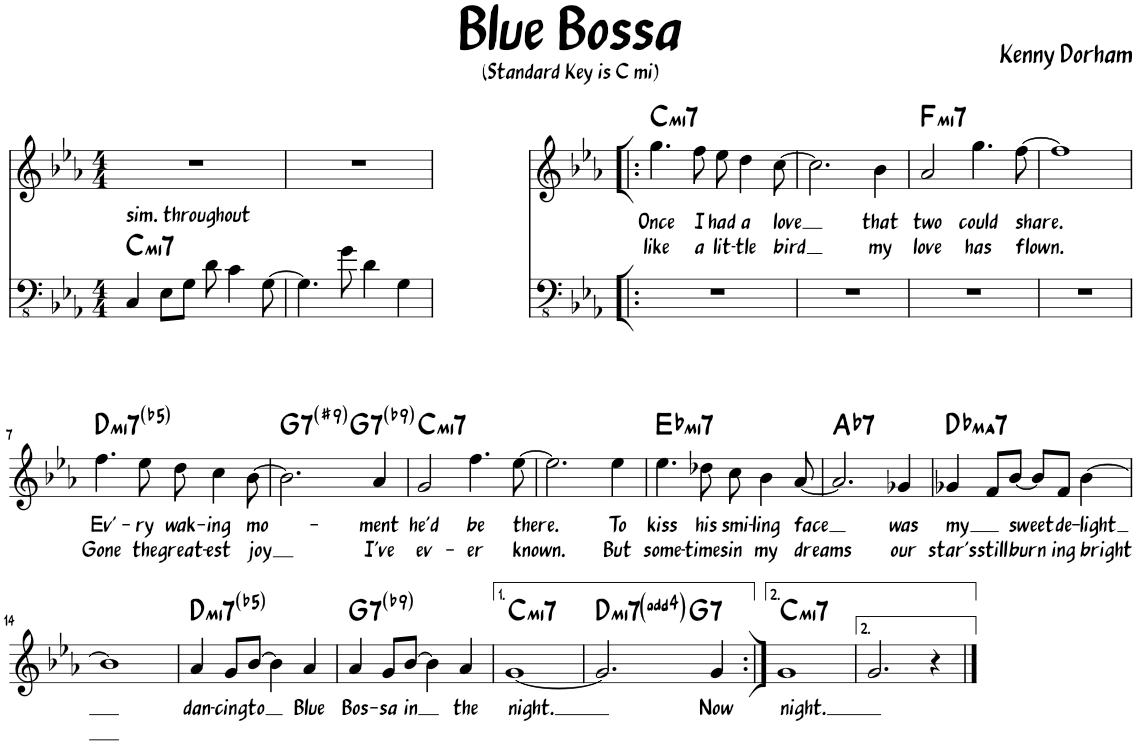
**kern	**harte	**kern	**text	**text	**harte
*part2	*part2	*part1	*part1	*part1	*part1
*staff2	*	*staff1	*staff1	*staff1	*
*I"Acoustic Bass	*	*I"Piano	*	*	*
*I'Ac b	*	*I'Pno	*	*	*
*clefFv4	*	*clefG2	*	*	*
*k[b-e-a-]	*	*k[b-e-a-]	*	*	*
*M4/4	*	*M4/4	*	*	*
=1	=1	=1	=1	=1	=1
!LO:TX:a:t=sim. throughout	!LO:H:kt=mi7	!	!	!	!
4CC/	C:min7	1r	.	.	.
8EE-\L	.	.	.	.	.
8GG\J	.	.	.	.	.
8D\	.	.	.	.	.
4C\	.	.	.	.	.
[8GG\	.	.	.	.	.
=2	=2	=2	=2	=2	=2
4.GG\]	.	1r	.	.	.
8G\	.	.	.	.	.
4D\	.	.	.	.	.
4GG\	.	.	.	.	.
=3!|:	=3!|:	=3!|:	=3!|:	=3!|:	=3!|:
!	!	!	!LO:LY:b	!LO:LY:b	!LO:H:kt=mi7
1r	.	4.gg\	Once	like	C:min7
!	!	!	!LO:LY:b	!LO:LY:b	!
.	.	8ff\	I	a	.
!	!	!	!LO:LY:b	!LO:LY:b	!
.	.	8ee-\	had	lit-	.
!	!	!	!LO:LY:b	!LO:LY:b	!
.	.	4dd\	a	-tle	.
!	!	!	!LO:LY:b	!LO:LY:b	!
.	.	[8cc\	love	bird	.
=4	=4	=4	=4	=4	=4
1r	.	2.cc\]	.	.	.
!	!	!	!LO:LY:b	!LO:LY:b	!
.	.	4b-\	that	my	.
=5	=5	=5	=5	=5	=5
!	!	!	!LO:LY:b	!LO:LY:b	!LO:H:kt=mi7
1r	.	2a-/	two	love	F:min7
!	!	!	!LO:LY:b	!LO:LY:b	!
.	.	4.gg\	could	has	.
!	!	!	!LO:LY:b	!LO:LY:b	!
.	.	[8ff\	share.	flown.	.
=6	=6	=6	=6	=6	=6
1r	.	1ff]	.	.	.
!!LO:LB:g=z
=7	=7	=7	=7	=7	=7
!	!	!	!LO:LY:b	!LO:LY:b	!LO:H:kt=mi7(b5)
1r	.	4.ff\	Ev'-	Gone	D:hdim7
!	!	!	!LO:LY:b	!LO:LY:b	!
.	.	8ee-\	-ry	the	.
!	!	!	!LO:LY:b	!LO:LY:b	!
.	.	8dd\	wak-	great-	.
!	!	!	!LO:LY:b	!LO:LY:b	!
.	.	4cc\	-ing	-est	.
!	!	!	!LO:LY:b	!LO:LY:b	!
.	.	[8b-\	-mo-	joy	.
=8	=8	=8	=8	=8	=8
!	!	!	!	!	!LO:H:kt=7
*	*	*^	*	*	*
1r	.	2.b-\]	2ryy	.	.	G:7(#9)
!	!	!	!	!	!	!LO:H:kt=7
.	.	.	2ryy	.	.	G:7(b9)
!	!	!	!	!LO:LY:b	!LO:LY:b	!
.	.	4a-/	.	-ment	I've	.
=9	=9	=9	=9	=9	=9	=9
!	!	!	!	!LO:LY:b	!LO:LY:b	!LO:H:kt=mi7
*	*	*v	*v	*	*	*
1r	.	2g/	he'd	ev-	C:min7
!	!	!	!LO:LY:b	!LO:LY:b	!
.	.	4.ff\	be	-er	.
!	!	!	!LO:LY:b	!LO:LY:b	!
.	.	[8ee-\	there.	known.	.
=10	=10	=10	=10	=10	=10
1r	.	2.ee-\]	.	.	.
!	!	!	!LO:LY:b	!LO:LY:b	!
.	.	4ee-\	To	But	.
=11	=11	=11	=11	=11	=11
!	!	!	!LO:LY:b	!LO:LY:b	!LO:H:kt=mi7
1r	.	4.ee-\	kiss	some-	Eb:min7
!	!	!	!LO:LY:b	!LO:LY:b	!
.	.	8dd-X\	his	-times	.
!	!	!	!LO:LY:b	!LO:LY:b	!
.	.	8cc\	smi-	in	.
!	!	!	!LO:LY:b	!LO:LY:b	!
.	.	4b-\	-ling	my	.
!	!	!	!LO:LY:b	!LO:LY:b	!
.	.	[8a-/	face	dreams	.
=12	=12	=12	=12	=12	=12
!	!	!	!	!	!LO:H:kt=7
1r	.	2.a-/]	.	.	Ab:7
!	!	!	!LO:LY:b	!LO:LY:b	!
.	.	4g-X/	was	our	.
=13	=13	=13	=13	=13	=13
!	!	!	!LO:LY:b	!LO:LY:b	!LO:H:kt=ma7
1r	.	4g-X/	my	star's	Db:maj7
!	!	!	!	!LO:LY:b	!
.	.	8f/L	.	still	.
!	!	!	!LO:LY:b	!LO:LY:b	!
.	.	[8b-/J	sweet	burn	.
.	.	8b-/L]	.	.	.
!	!	!	!LO:LY:b	!LO:LY:b	!
.	.	8f/J	de-	ing	.
!	!	!	!LO:LY:b	!LO:LY:b	!
.	.	[4b-\	-light	bright	.
!!LO:LB:g=z
=14	=14	=14	=14	=14	=14
1r	.	1b-]	.	.	.
=15	=15	=15	=15	=15	=15
!	!	!	!LO:LY:b	!	!LO:H:kt=mi7(b5)
1r	.	4a-/	dan-	.	D:hdim7
!	!	!	!LO:LY:b	!	!
.	.	8g/L	-cing	.	.
!	!	!	!LO:LY:b	!	!
.	.	[8b-/J	to	.	.
.	.	4b-\]	.	.	.
!	!	!	!LO:LY:b	!	!
.	.	4a-/	Blue	.	.
=16	=16	=16	=16	=16	=16
!	!	!	!LO:LY:b	!	!LO:H:kt=7
1r	.	4a-/	Bos-	.	G:7(b9)
!	!	!	!LO:LY:b	!	!
.	.	8g/L	-sa	.	.
!	!	!	!LO:LY:b	!	!
.	.	[8b-/J	in	.	.
.	.	4b-\]	.	.	.
!	!	!	!LO:LY:b	!	!
.	.	4a-/	the	.	.
=17	=17	=17	=17	=17	=17
!	!	!	!LO:LY:b	!	!LO:H:kt=mi7
1r	.	[1g	night.	.	C:min7
=18	=18	=18	=18	=18	=18
!	!	!	!	!	!LO:H:kt=mi7
*	*	*^	*	*	*
1r	.	2.g/]	2ryy	.	.	D:min7(4)
!	!	!	!	!	!	!LO:H:kt=7
.	.	.	2ryy	.	.	G:7
!	!	!	!	!LO:LY:b	!	!
.	.	4g/	.	Now	.	.
=19:|!	=19:|!	=19:|!	=19:|!	=19:|!	=19:|!	=19:|!
!	!	!	!	!LO:LY:b	!	!LO:H:kt=mi7
*	*	*v	*v	*	*	*
1r	.	1g	night.	.	C:min7
=20	=20	=20	=20	=20	=20
1r	.	2.g/	.	.	.
.	.	4r	.	.	.
==	==	==	==	==	==
*-	*-	*-	*-	*-	*-
